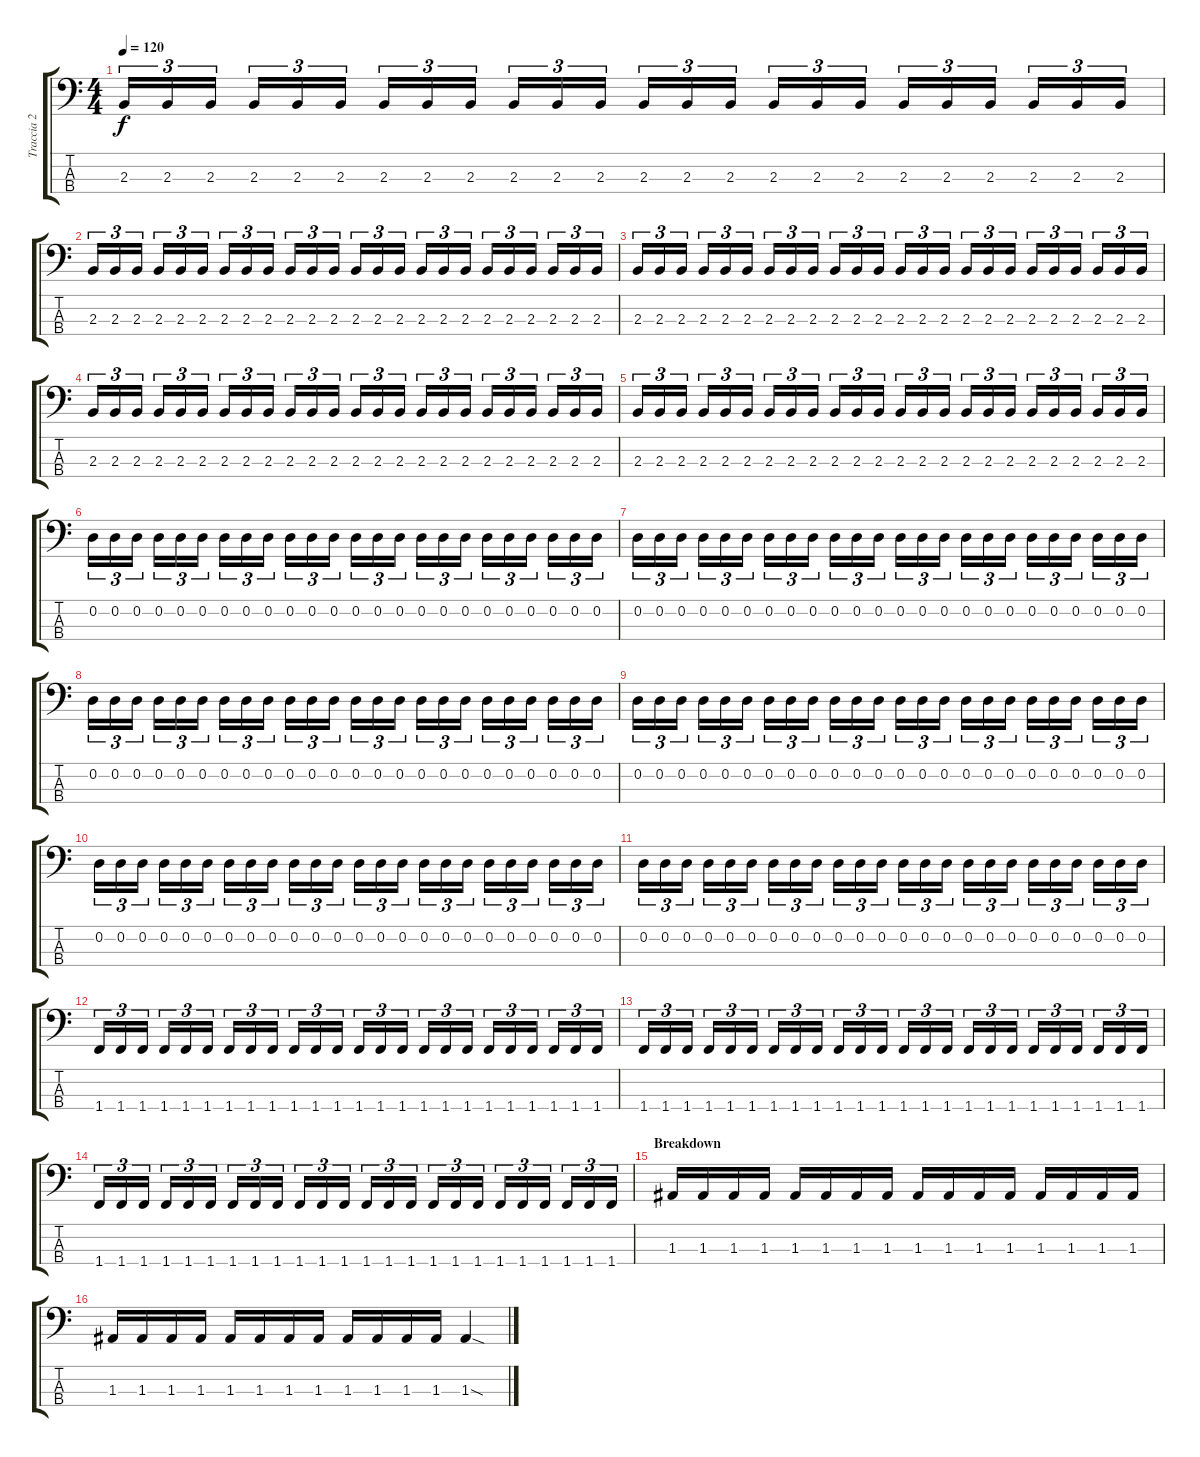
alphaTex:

\track ("Traccia 2" "Traccia 2") {instrument electricbasspick}
\staff {score tabs}
\tuning (G2 D2 A1 E1) {hide}
\ts (4 4)
\tempo 120
\clef f4
\ks c
2.3.16{tu (3 2) dy f} 2.3.16{tu (3 2)} 2.3.16{tu (3 2)} 2.3.16{tu (3 2)} 2.3.16{tu (3 2)} 2.3.16{tu (3 2)} 2.3.16{tu (3 2)} 2.3.16{tu (3 2)} 2.3.16{tu (3 2)} 2.3.16{tu (3 2)} 2.3.16{tu (3 2)} 2.3.16{tu (3 2)} 2.3.16{tu (3 2)} 2.3.16{tu (3 2)} 2.3.16{tu (3 2)} 2.3.16{tu (3 2)} 2.3.16{tu (3 2)} 2.3.16{tu (3 2)} 2.3.16{tu (3 2)} 2.3.16{tu (3 2)} 2.3.16{tu (3 2)} 2.3.16{tu (3 2)} 2.3.16{tu (3 2)} 2.3.16{tu (3 2)} |
2.3.16{tu (3 2)} 2.3.16{tu (3 2)} 2.3.16{tu (3 2)} 2.3.16{tu (3 2)} 2.3.16{tu (3 2)} 2.3.16{tu (3 2)} 2.3.16{tu (3 2)} 2.3.16{tu (3 2)} 2.3.16{tu (3 2)} 2.3.16{tu (3 2)} 2.3.16{tu (3 2)} 2.3.16{tu (3 2)} 2.3.16{tu (3 2)} 2.3.16{tu (3 2)} 2.3.16{tu (3 2)} 2.3.16{tu (3 2)} 2.3.16{tu (3 2)} 2.3.16{tu (3 2)} 2.3.16{tu (3 2)} 2.3.16{tu (3 2)} 2.3.16{tu (3 2)} 2.3.16{tu (3 2)} 2.3.16{tu (3 2)} 2.3.16{tu (3 2)} |
2.3.16{tu (3 2)} 2.3.16{tu (3 2)} 2.3.16{tu (3 2)} 2.3.16{tu (3 2)} 2.3.16{tu (3 2)} 2.3.16{tu (3 2)} 2.3.16{tu (3 2)} 2.3.16{tu (3 2)} 2.3.16{tu (3 2)} 2.3.16{tu (3 2)} 2.3.16{tu (3 2)} 2.3.16{tu (3 2)} 2.3.16{tu (3 2)} 2.3.16{tu (3 2)} 2.3.16{tu (3 2)} 2.3.16{tu (3 2)} 2.3.16{tu (3 2)} 2.3.16{tu (3 2)} 2.3.16{tu (3 2)} 2.3.16{tu (3 2)} 2.3.16{tu (3 2)} 2.3.16{tu (3 2)} 2.3.16{tu (3 2)} 2.3.16{tu (3 2)} |
2.3.16{tu (3 2)} 2.3.16{tu (3 2)} 2.3.16{tu (3 2)} 2.3.16{tu (3 2)} 2.3.16{tu (3 2)} 2.3.16{tu (3 2)} 2.3.16{tu (3 2)} 2.3.16{tu (3 2)} 2.3.16{tu (3 2)} 2.3.16{tu (3 2)} 2.3.16{tu (3 2)} 2.3.16{tu (3 2)} 2.3.16{tu (3 2)} 2.3.16{tu (3 2)} 2.3.16{tu (3 2)} 2.3.16{tu (3 2)} 2.3.16{tu (3 2)} 2.3.16{tu (3 2)} 2.3.16{tu (3 2)} 2.3.16{tu (3 2)} 2.3.16{tu (3 2)} 2.3.16{tu (3 2)} 2.3.16{tu (3 2)} 2.3.16{tu (3 2)} |
2.3.16{tu (3 2)} 2.3.16{tu (3 2)} 2.3.16{tu (3 2)} 2.3.16{tu (3 2)} 2.3.16{tu (3 2)} 2.3.16{tu (3 2)} 2.3.16{tu (3 2)} 2.3.16{tu (3 2)} 2.3.16{tu (3 2)} 2.3.16{tu (3 2)} 2.3.16{tu (3 2)} 2.3.16{tu (3 2)} 2.3.16{tu (3 2)} 2.3.16{tu (3 2)} 2.3.16{tu (3 2)} 2.3.16{tu (3 2)} 2.3.16{tu (3 2)} 2.3.16{tu (3 2)} 2.3.16{tu (3 2)} 2.3.16{tu (3 2)} 2.3.16{tu (3 2)} 2.3.16{tu (3 2)} 2.3.16{tu (3 2)} 2.3.16{tu (3 2)} |
0.2.16{tu (3 2)} 0.2.16{tu (3 2)} 0.2.16{tu (3 2)} 0.2.16{tu (3 2)} 0.2.16{tu (3 2)} 0.2.16{tu (3 2)} 0.2.16{tu (3 2)} 0.2.16{tu (3 2)} 0.2.16{tu (3 2)} 0.2.16{tu (3 2)} 0.2.16{tu (3 2)} 0.2.16{tu (3 2)} 0.2.16{tu (3 2)} 0.2.16{tu (3 2)} 0.2.16{tu (3 2)} 0.2.16{tu (3 2)} 0.2.16{tu (3 2)} 0.2.16{tu (3 2)} 0.2.16{tu (3 2)} 0.2.16{tu (3 2)} 0.2.16{tu (3 2)} 0.2.16{tu (3 2)} 0.2.16{tu (3 2)} 0.2.16{tu (3 2)} |
0.2.16{tu (3 2)} 0.2.16{tu (3 2)} 0.2.16{tu (3 2)} 0.2.16{tu (3 2)} 0.2.16{tu (3 2)} 0.2.16{tu (3 2)} 0.2.16{tu (3 2)} 0.2.16{tu (3 2)} 0.2.16{tu (3 2)} 0.2.16{tu (3 2)} 0.2.16{tu (3 2)} 0.2.16{tu (3 2)} 0.2.16{tu (3 2)} 0.2.16{tu (3 2)} 0.2.16{tu (3 2)} 0.2.16{tu (3 2)} 0.2.16{tu (3 2)} 0.2.16{tu (3 2)} 0.2.16{tu (3 2)} 0.2.16{tu (3 2)} 0.2.16{tu (3 2)} 0.2.16{tu (3 2)} 0.2.16{tu (3 2)} 0.2.16{tu (3 2)} |
0.2.16{tu (3 2)} 0.2.16{tu (3 2)} 0.2.16{tu (3 2)} 0.2.16{tu (3 2)} 0.2.16{tu (3 2)} 0.2.16{tu (3 2)} 0.2.16{tu (3 2)} 0.2.16{tu (3 2)} 0.2.16{tu (3 2)} 0.2.16{tu (3 2)} 0.2.16{tu (3 2)} 0.2.16{tu (3 2)} 0.2.16{tu (3 2)} 0.2.16{tu (3 2)} 0.2.16{tu (3 2)} 0.2.16{tu (3 2)} 0.2.16{tu (3 2)} 0.2.16{tu (3 2)} 0.2.16{tu (3 2)} 0.2.16{tu (3 2)} 0.2.16{tu (3 2)} 0.2.16{tu (3 2)} 0.2.16{tu (3 2)} 0.2.16{tu (3 2)} |
0.2.16{tu (3 2)} 0.2.16{tu (3 2)} 0.2.16{tu (3 2)} 0.2.16{tu (3 2)} 0.2.16{tu (3 2)} 0.2.16{tu (3 2)} 0.2.16{tu (3 2)} 0.2.16{tu (3 2)} 0.2.16{tu (3 2)} 0.2.16{tu (3 2)} 0.2.16{tu (3 2)} 0.2.16{tu (3 2)} 0.2.16{tu (3 2)} 0.2.16{tu (3 2)} 0.2.16{tu (3 2)} 0.2.16{tu (3 2)} 0.2.16{tu (3 2)} 0.2.16{tu (3 2)} 0.2.16{tu (3 2)} 0.2.16{tu (3 2)} 0.2.16{tu (3 2)} 0.2.16{tu (3 2)} 0.2.16{tu (3 2)} 0.2.16{tu (3 2)} |
0.2.16{tu (3 2)} 0.2.16{tu (3 2)} 0.2.16{tu (3 2)} 0.2.16{tu (3 2)} 0.2.16{tu (3 2)} 0.2.16{tu (3 2)} 0.2.16{tu (3 2)} 0.2.16{tu (3 2)} 0.2.16{tu (3 2)} 0.2.16{tu (3 2)} 0.2.16{tu (3 2)} 0.2.16{tu (3 2)} 0.2.16{tu (3 2)} 0.2.16{tu (3 2)} 0.2.16{tu (3 2)} 0.2.16{tu (3 2)} 0.2.16{tu (3 2)} 0.2.16{tu (3 2)} 0.2.16{tu (3 2)} 0.2.16{tu (3 2)} 0.2.16{tu (3 2)} 0.2.16{tu (3 2)} 0.2.16{tu (3 2)} 0.2.16{tu (3 2)} |
0.2.16{tu (3 2)} 0.2.16{tu (3 2)} 0.2.16{tu (3 2)} 0.2.16{tu (3 2)} 0.2.16{tu (3 2)} 0.2.16{tu (3 2)} 0.2.16{tu (3 2)} 0.2.16{tu (3 2)} 0.2.16{tu (3 2)} 0.2.16{tu (3 2)} 0.2.16{tu (3 2)} 0.2.16{tu (3 2)} 0.2.16{tu (3 2)} 0.2.16{tu (3 2)} 0.2.16{tu (3 2)} 0.2.16{tu (3 2)} 0.2.16{tu (3 2)} 0.2.16{tu (3 2)} 0.2.16{tu (3 2)} 0.2.16{tu (3 2)} 0.2.16{tu (3 2)} 0.2.16{tu (3 2)} 0.2.16{tu (3 2)} 0.2.16{tu (3 2)} |
1.4.16{tu (3 2)} 1.4.16{tu (3 2)} 1.4.16{tu (3 2)} 1.4.16{tu (3 2)} 1.4.16{tu (3 2)} 1.4.16{tu (3 2)} 1.4.16{tu (3 2)} 1.4.16{tu (3 2)} 1.4.16{tu (3 2)} 1.4.16{tu (3 2)} 1.4.16{tu (3 2)} 1.4.16{tu (3 2)} 1.4.16{tu (3 2)} 1.4.16{tu (3 2)} 1.4.16{tu (3 2)} 1.4.16{tu (3 2)} 1.4.16{tu (3 2)} 1.4.16{tu (3 2)} 1.4.16{tu (3 2)} 1.4.16{tu (3 2)} 1.4.16{tu (3 2)} 1.4.16{tu (3 2)} 1.4.16{tu (3 2)} 1.4.16{tu (3 2)} |
1.4.16{tu (3 2)} 1.4.16{tu (3 2)} 1.4.16{tu (3 2)} 1.4.16{tu (3 2)} 1.4.16{tu (3 2)} 1.4.16{tu (3 2)} 1.4.16{tu (3 2)} 1.4.16{tu (3 2)} 1.4.16{tu (3 2)} 1.4.16{tu (3 2)} 1.4.16{tu (3 2)} 1.4.16{tu (3 2)} 1.4.16{tu (3 2)} 1.4.16{tu (3 2)} 1.4.16{tu (3 2)} 1.4.16{tu (3 2)} 1.4.16{tu (3 2)} 1.4.16{tu (3 2)} 1.4.16{tu (3 2)} 1.4.16{tu (3 2)} 1.4.16{tu (3 2)} 1.4.16{tu (3 2)} 1.4.16{tu (3 2)} 1.4.16{tu (3 2)} |
1.4.16{tu (3 2)} 1.4.16{tu (3 2)} 1.4.16{tu (3 2)} 1.4.16{tu (3 2)} 1.4.16{tu (3 2)} 1.4.16{tu (3 2)} 1.4.16{tu (3 2)} 1.4.16{tu (3 2)} 1.4.16{tu (3 2)} 1.4.16{tu (3 2)} 1.4.16{tu (3 2)} 1.4.16{tu (3 2)} 1.4.16{tu (3 2)} 1.4.16{tu (3 2)} 1.4.16{tu (3 2)} 1.4.16{tu (3 2)} 1.4.16{tu (3 2)} 1.4.16{tu (3 2)} 1.4.16{tu (3 2)} 1.4.16{tu (3 2)} 1.4.16{tu (3 2)} 1.4.16{tu (3 2)} 1.4.16{tu (3 2)} 1.4.16{tu (3 2)} |
\section ("" "Breakdown")
1.3.16 1.3.16 1.3.16 1.3.16 1.3.16 1.3.16 1.3.16 1.3.16 1.3.16 1.3.16 1.3.16 1.3.16 1.3.16 1.3.16 1.3.16 1.3.16 |
1.3.16 1.3.16 1.3.16 1.3.16 1.3.16 1.3.16 1.3.16 1.3.16 1.3.16 1.3.16 1.3.16 1.3.16 1.3{sod}.4
